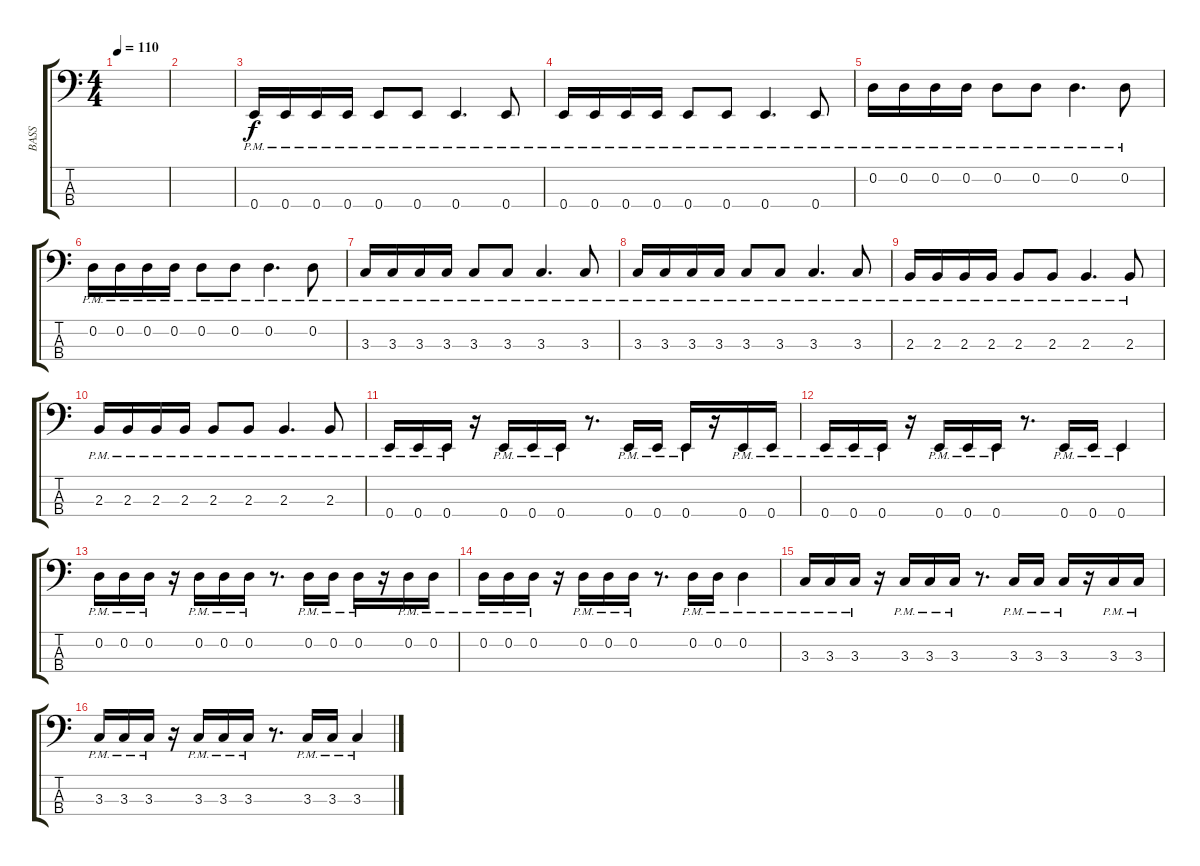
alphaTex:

\track ("BASS" "BASS") {instrument electricbassfinger}
\staff {score tabs}
\tuning (G2 D2 A1 E1) {hide}
\ts (4 4)
\tempo 110
\clef f4
\ks c
|
|
0.4{pm}.16 0.4{pm}.16 0.4{pm}.16 0.4{pm}.16 0.4{pm}.8 0.4{pm}.8 0.4{pm}.4{d} 0.4{pm}.8 |
0.4{pm}.16 0.4{pm}.16 0.4{pm}.16 0.4{pm}.16 0.4{pm}.8 0.4{pm}.8 0.4{pm}.4{d} 0.4{pm}.8 |
0.2{pm}.16 0.2{pm}.16 0.2{pm}.16 0.2{pm}.16 0.2{pm}.8 0.2{pm}.8 0.2{pm}.4{d} 0.2{pm}.8 |
0.2{pm}.16 0.2{pm}.16 0.2{pm}.16 0.2{pm}.16 0.2{pm}.8 0.2{pm}.8 0.2{pm}.4{d} 0.2{pm}.8 |
3.3{pm}.16 3.3{pm}.16 3.3{pm}.16 3.3{pm}.16 3.3{pm}.8 3.3{pm}.8 3.3{pm}.4{d} 3.3{pm}.8 |
3.3{pm}.16{txt ""} 3.3{pm}.16 3.3{pm}.16 3.3{pm}.16 3.3{pm}.8 3.3{pm}.8 3.3{pm}.4{d} 3.3{pm}.8 |
2.3{pm}.16 2.3{pm}.16 2.3{pm}.16 2.3{pm}.16 2.3{pm}.8 2.3{pm}.8 2.3{pm}.4{d} 2.3{pm}.8 |
2.3{pm}.16 2.3{pm}.16 2.3{pm}.16 2.3{pm}.16 2.3{pm}.8 2.3{pm}.8 2.3{pm}.4{d} 2.3{pm}.8 |
0.4{pm}.16 0.4{pm}.16 0.4{pm}.16 r.16 0.4{pm}.16 0.4{pm}.16 0.4{pm}.16 r.8{d} 0.4{pm}.16 0.4{pm}.16 0.4{pm}.16 r.16 0.4{pm}.16 0.4{pm}.16 |
0.4{pm}.16 0.4{pm}.16 0.4{pm}.16 r.16 0.4{pm}.16 0.4{pm}.16 0.4{pm}.16 r.8{d} 0.4{pm}.16 0.4{pm}.16 0.4{pm}.4 |
0.2{pm}.16 0.2{pm}.16 0.2{pm}.16 r.16 0.2{pm}.16 0.2{pm}.16 0.2{pm}.16 r.8{d} 0.2{pm}.16 0.2{pm}.16 0.2{pm}.16 r.16 0.2{pm}.16 0.2{pm}.16 |
0.2{pm}.16 0.2{pm}.16 0.2{pm}.16 r.16 0.2{pm}.16 0.2{pm}.16 0.2{pm}.16 r.8{d} 0.2{pm}.16 0.2{pm}.16 0.2{pm}.4 |
3.3{pm}.16 3.3{pm}.16 3.3{pm}.16 r.16 3.3{pm}.16 3.3{pm}.16 3.3{pm}.16 r.8{d} 3.3{pm}.16 3.3{pm}.16 3.3{pm}.16 r.16 3.3{pm}.16 3.3{pm}.16 |
3.3{pm}.16 3.3{pm}.16 3.3{pm}.16 r.16 3.3{pm}.16 3.3{pm}.16 3.3{pm}.16 r.8{d} 3.3{pm}.16 3.3{pm}.16 3.3{pm}.4
